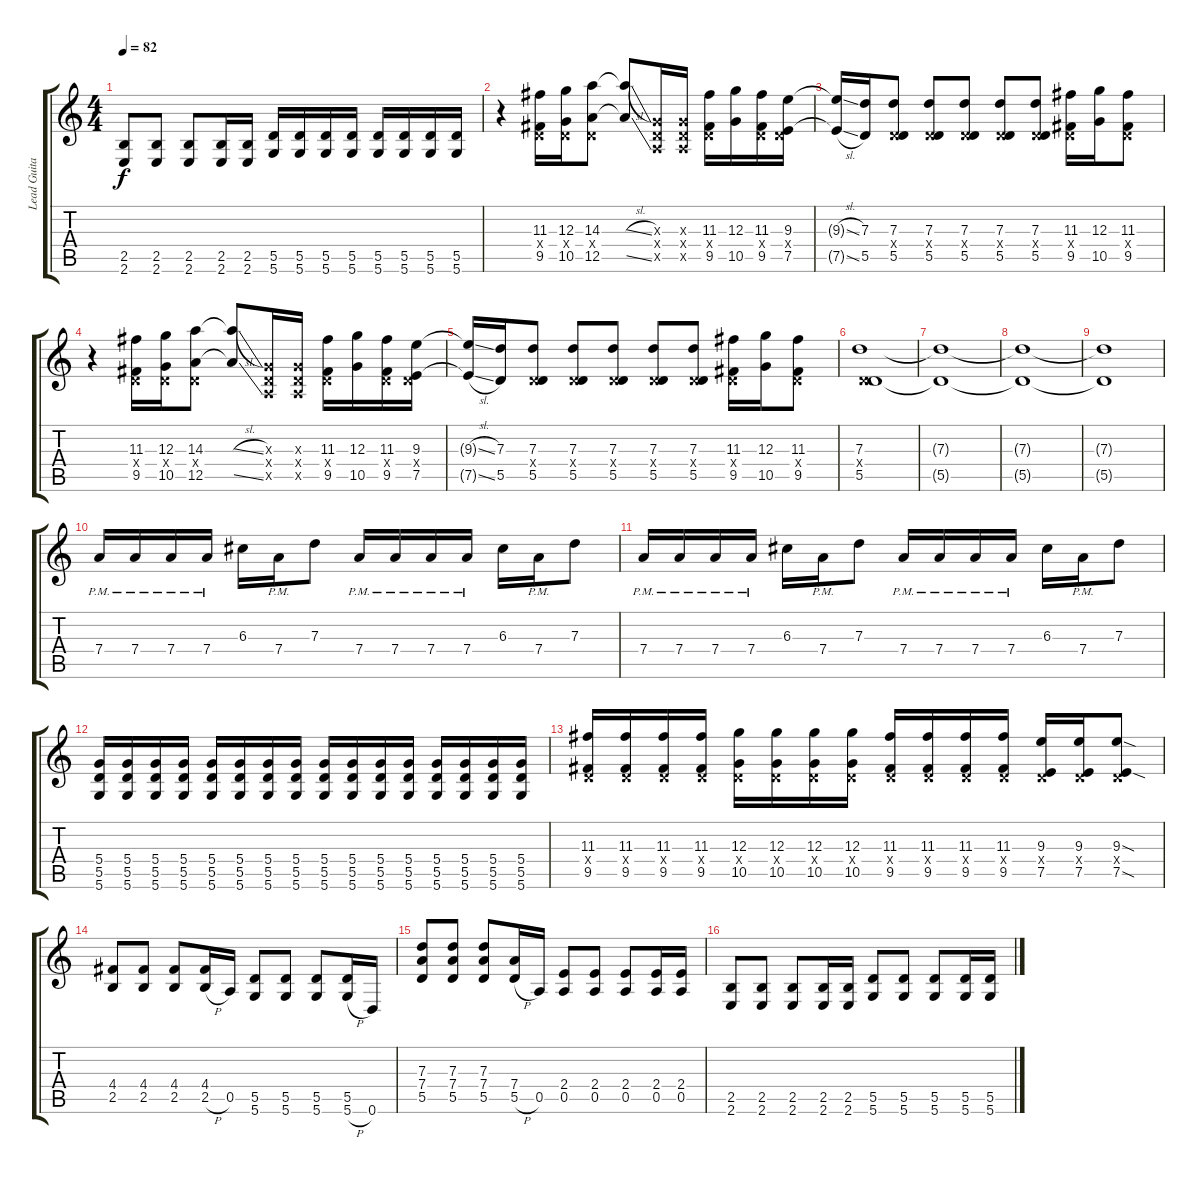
\track ("Lead Guitar" "Lead Guita") {instrument distortionguitar}
\staff {score tabs}
\tuning (E4 B3 G3 D3 A2 D2) {hide}
\ts (4 4)
\tempo 82
\clef g2
\ks c
(2.5 2.6).8{dy f} (2.5 2.6).8 (2.5 2.6).8 (2.5 2.6).16 (2.5 2.6).16 (5.5 5.6).16 (5.5 5.6).16 (5.5 5.6).16 (5.5 5.6).16 (5.5 5.6).16 (5.5 5.6).16 (5.5 5.6).16 (5.5 5.6).16 |
r.4 (11.3 0.4{x} 9.5).16 (12.3 0.4{x} 10.5).16 (14.3 0.4{x} 12.5).8 (14.3{sl t} 12.5{ss t}).8 (0.3{x} 0.4{x} 0.5{x}).16 (0.3{x} 0.4{x} 0.5{x}).16 (11.3 0.4{x} 9.5).16 (12.3 10.5).16 (11.3 0.4{x} 9.5).16 (9.3 0.4{x} 7.5).16 |
(9.3{sl t} 7.5{sl t}).16 (7.3 5.5).16 (7.3 0.4{x} 5.5).8 (7.3 0.4{x} 5.5).8 (7.3 0.4{x} 5.5).8 (7.3 0.4{x} 5.5).8 (7.3 0.4{x} 5.5).8 (11.3 0.4{x} 9.5).16 (12.3 10.5).16 (11.3 0.4{x} 9.5).8 |
r.4 (11.3 0.4{x} 9.5).16 (12.3 0.4{x} 10.5).16 (14.3 0.4{x} 12.5).8 (14.3{sl t} 12.5{ss t}).8 (0.3{x} 0.4{x} 0.5{x}).16 (0.3{x} 0.4{x} 0.5{x}).16 (11.3 0.4{x} 9.5).16 (12.3 10.5).16 (11.3 0.4{x} 9.5).16 (9.3 0.4{x} 7.5).16 |
(9.3{sl t} 7.5{sl t}).16 (7.3 5.5).16 (7.3 0.4{x} 5.5).8 (7.3 0.4{x} 5.5).8 (7.3 0.4{x} 5.5).8 (7.3 0.4{x} 5.5).8 (7.3 0.4{x} 5.5).8 (11.3 0.4{x} 9.5).16 (12.3 10.5).16 (11.3 0.4{x} 9.5).8 |
(7.3 0.4{x} 5.5).1 |
(7.3{t} 5.5{t}).1 |
(7.3{t} 5.5{t}).1 |
(7.3{t} 5.5{t}).1 |
7.4{pm}.16 7.4{pm}.16 7.4{pm}.16 7.4{pm}.16 6.3.16 7.4{pm}.16 7.3.8 7.4{pm}.16 7.4{pm}.16 7.4{pm}.16 7.4{pm}.16 6.3.16 7.4{pm}.16 7.3.8 |
7.4{pm}.16 7.4{pm}.16 7.4{pm}.16 7.4{pm}.16 6.3.16 7.4{pm}.16 7.3.8 7.4{pm}.16 7.4{pm}.16 7.4{pm}.16 7.4{pm}.16 6.3.16 7.4{pm}.16 7.3.8 |
(5.4 5.5 5.6).16 (5.4 5.5 5.6).16 (5.4 5.5 5.6).16 (5.4 5.5 5.6).16 (5.4 5.5 5.6).16 (5.4 5.5 5.6).16 (5.4 5.5 5.6).16 (5.4 5.5 5.6).16 (5.4 5.5 5.6).16 (5.4 5.5 5.6).16 (5.4 5.5 5.6).16 (5.4 5.5 5.6).16 (5.4 5.5 5.6).16 (5.4 5.5 5.6).16 (5.4 5.5 5.6).16 (5.4 5.5 5.6).16 |
(11.3 0.4{x} 9.5).16 (11.3 0.4{x} 9.5).16 (11.3 0.4{x} 9.5).16 (11.3 0.4{x} 9.5).16 (12.3 0.4{x} 10.5).16 (12.3 0.4{x} 10.5).16 (12.3 0.4{x} 10.5).16 (12.3 0.4{x} 10.5).16 (11.3 0.4{x} 9.5).16 (11.3 0.4{x} 9.5).16 (11.3 0.4{x} 9.5).16 (11.3 0.4{x} 9.5).16 (9.3 0.4{x} 7.5).16 (9.3 0.4{x} 7.5).16 (9.3{sod} 0.4{x} 7.5{sod}).8 |
(4.4 2.5).8 (4.4 2.5).8 (4.4 2.5).8 (4.4 2.5{h}).16 0.5.16 (5.5 5.6).8 (5.5 5.6).8 (5.5 5.6).8 (5.5 5.6{h}).16 0.6.16 |
(7.3 7.4 5.5).8 (7.3 7.4 5.5).8 (7.3 7.4 5.5).8 (7.4 5.5{h}).16 0.5.16 (2.4 0.5).8 (2.4 0.5).8 (2.4 0.5).8 (2.4 0.5).16 (2.4 0.5).16 |
(2.5 2.6).8 (2.5 2.6).8 (2.5 2.6).8 (2.5 2.6).16 (2.5 2.6).16 (5.5 5.6).8 (5.5 5.6).8 (5.5 5.6).8 (5.5 5.6).16 (5.5 5.6).16
